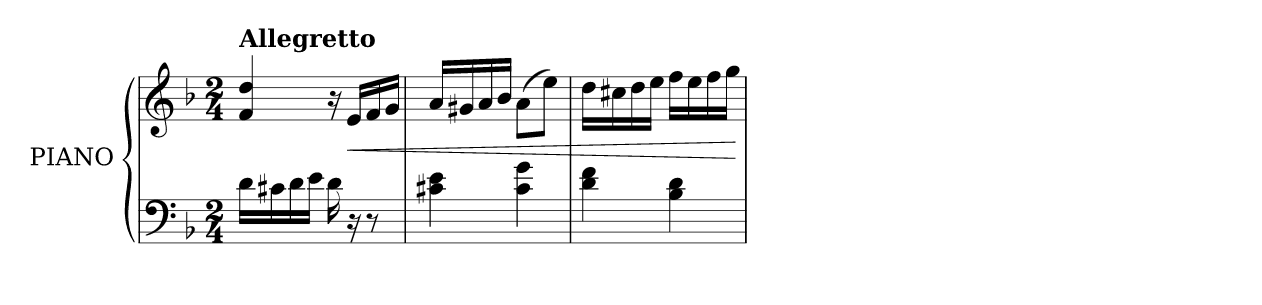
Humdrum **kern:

**kern	**kern	**dynam
*part1	*part1	*part1
*staff2	*staff1	*staff1/2
*I"PIANO	*	*
*I'Pno.	*	*
!!LO:LB:g=z
*clefF4	*clefG2	*
*k[b-]	*k[b-]	*
*M2/4	*M2/4	*
=1	=1	=1
!	!LO:TX:a:B:t=Allegretto	!
(>16d\LL	4f/ 4dd/	.
16c#X\	.	.
16d\	.	.
16e\JJ	.	.
16d\	16r	.
!	!	!LO:HP:b
16r	16e/LL	<
8r	16f/	.
.	16g/JJ	.
=2	=2	=2
4c#X\ 4e\	16a/LL	.
.	16g#X/	.
.	16a/	.
.	16b-/JJ)	.
4c#\ 4g\	(>8a\L	.
.	8ee\J)	.
=3	=3	=3
4d\ 4f\	16dd\LL	.
.	16cc#X\	.
.	16dd\	.
.	16ee\JJ	.
4B-\ 4d\	16ff\LL	.
.	16ee\	.
.	16ff\	.
.	16gg\JJ	.
.	.	[
=	=	=
*-	*-	*-
